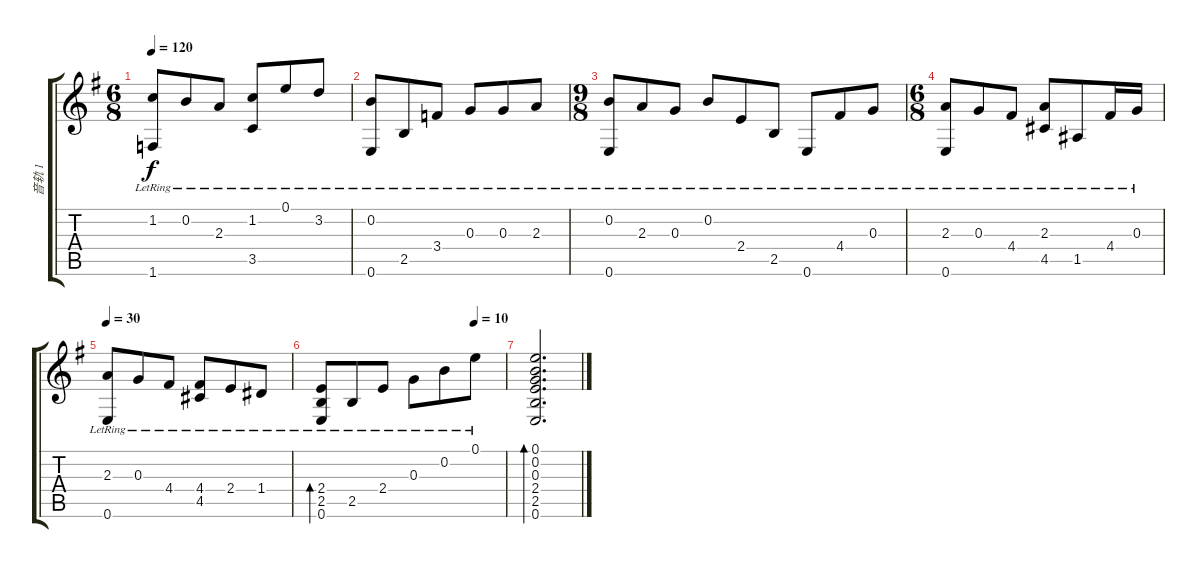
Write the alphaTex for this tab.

\track ("音轨 1" "音轨 1") {instrument acousticguitarsteel}
\staff {score tabs}
\tuning (E4 B3 G3 D3 A2 E2) {hide}
\ts (6 8)
\tempo 120
\clef g2
\ks g
(1.2{lr} 1.6{lr}).8{dy f} 0.2{lr}.8 2.3{lr}.8 (1.2{lr} 3.5{lr}).8 0.1{lr}.8 3.2{lr}.8 |
(0.2{lr} 0.6{lr}).8 2.5{lr}.8 3.4{lr}.8 0.3{lr}.8 0.3{lr}.8 2.3{lr}.8 |
\ts (9 8)
(0.2{lr} 0.6{lr}).8 2.3{lr}.8 0.3{lr}.8 0.2{lr}.8 2.4{lr}.8 2.5{lr}.8 0.6{lr}.8 4.4{lr}.8 0.3{lr}.8 |
\ts (6 8)
(2.3{lr} 0.6{lr}).8 0.3{lr}.8 4.4{lr}.8 (2.3{lr} 4.5{lr}).8 1.5{lr}.8 4.4{lr}.16 0.3{lr}.16 |
\tempo 30
(2.3{lr} 0.6{lr}).8 0.3{lr}.8 4.4{lr}.8 (4.4{lr} 4.5{lr}).8 2.4{lr}.8 1.4{lr}.8 |
\tempo (10 0.8333333333333334)
(2.4{lr} 2.5 0.6{lr}).8{bd 240} 2.5{lr}.8 2.4{lr}.8 0.3{lr}.8 0.2{lr}.8 0.1{lr}.8 |
(0.1 0.2 0.3 2.4 2.5 0.6).2{d bd 240}
